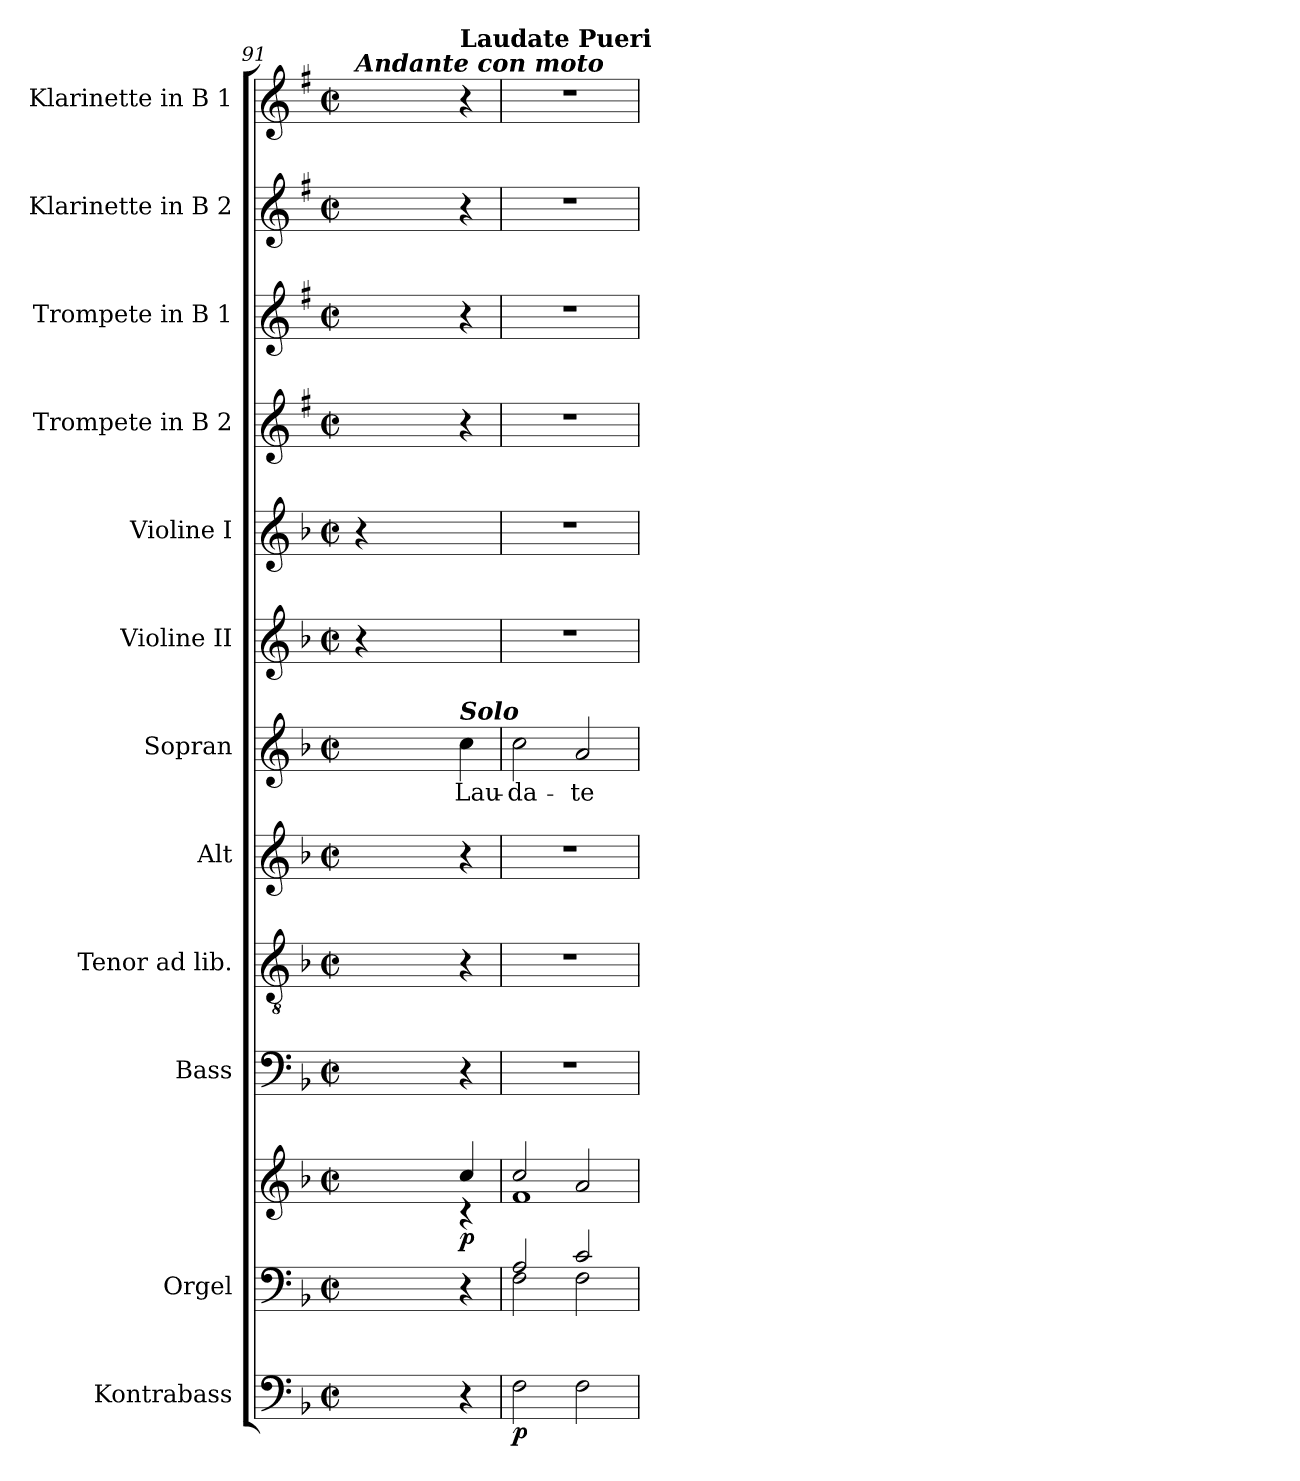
**kern	**dynam	**kern	**kern	**dynam	**kern	**kern	**kern	**kern	**text	**kern	**kern	**kern	**kern	**kern	**kern
*part12	*part12	*part11	*part11	*part11	*part10	*part9	*part8	*part7	*part7	*part6	*part5	*part4	*part3	*part2	*part1
*staff13	*staff13	*staff12	*staff11	*staff11/12	*staff10	*staff9	*staff8	*staff7	*staff7	*staff6	*staff5	*staff4	*staff3	*staff2	*staff1
*I"Kontrabass	*	*I"Orgel	*	*	*I"Bass	*I"Tenor ad lib.	*I"Alt	*I"Sopran	*	*I"Violine II	*I"Violine I	*I"Trompete in B 2	*I"Trompete in B 1	*I"Klarinette in B 2	*I"Klarinette in B 1
*I'Kb.	*	*I'Org.	*	*	*I'B	*I'T	*I'A	*I'S	*	*I'Vl. II	*I'Vl. I	*	*	*	*
!!LO:PB:g=z
*clefF4	*	*clefF4	*clefG2	*	*clefF4	*clefGv2	*clefG2	*clefG2	*	*clefG2	*clefG2	*clefG2	*clefG2	*clefG2	*clefG2
*ITrd7c12	*	*	*	*	*	*	*	*	*	*	*	*ITrd1c2	*ITrd1c2	*ITrd1c2	*ITrd1c2
*k[b-]	*	*k[b-]	*k[b-]	*	*k[b-]	*k[b-]	*k[b-]	*k[b-]	*	*k[b-]	*k[b-]	*k[b-]	*k[b-]	*k[b-]	*k[b-]
*F:	*	*F:	*F:	*	*F:	*F:	*F:	*F:	*	*F:	*F:	*F:	*F:	*F:	*F:
*M2/2	*	*M2/2	*M2/2	*	*M2/2	*M2/2	*M2/2	*M2/2	*	*M2/2	*M2/2	*M2/2	*M2/2	*M2/2	*M2/2
*met(c|)	*	*met(c|)	*met(c|)	*	*met(c|)	*met(c|)	*met(c|)	*met(c|)	*	*met(c|)	*met(c|)	*met(c|)	*met(c|)	*met(c|)	*met(c|)
=91	=91	=91	=91	=91	=91	=91	=91	=91	=91	=91	=91	=91	=91	=91	=91
*	*	*	*^	*	*	*	*	*	*	*	*	*	*	*	*
!	!	!	!	!	!	!	!	!	!	!	!	!	!	!	!	!LO:TX:a:Bi:t=Andante con moto
2.ryy	.	2.ryy	2.ryy	2.ryy	.	2.ryy	2.ryy	2.ryy	2.ryy	.	4r	4r	2.ryy	2.ryy	2.ryy	2.ryy
.	.	.	.	.	.	.	.	.	.	.	2.ryy	2.ryy	.	.	.	.
!	!	!	!	!	!	!	!	!	!	!	!	!	!	!	!	!LO:TX:a:B:t=Laudate Pueri
!	!	!	!	!	!	!	!	!	!LO:TX:a:Bi:t=Solo	!	!	!	!	!	!	!
!	!	!	!	!	!LO:DY:b	!	!	!	!	!LO:LY:b	!	!	!	!	!	!
4r	.	4r	4cc/	4rc	p	4r	4r	4r	4cc\	Lau-	.	.	4r	4r	4r	4r
=92	=92	=92	=92	=92	=92	=92	=92	=92	=92	=92	=92	=92	=92	=92	=92	=92
*	*	*^	*	*	*	*	*	*	*	*	*	*	*	*	*	*
!	!LO:DY:b	!	!	!	!	!	!	!	!	!	!LO:LY:b	!	!	!	!	!	!
2FF\	p	2A/	2F\	2cc/	1f	.	1r	1r	1r	2cc\	-da-	1r	1r	1r	1r	1r	1r
!	!	!	!	!	!	!	!	!	!	!	!LO:LY:b	!	!	!	!	!	!
2FF\	.	2c/	2F\	2a/	.	.	.	.	.	2a/	-te	.	.	.	.	.	.
*	*	*v	*v	*	*	*	*	*	*	*	*	*	*	*	*	*	*
*	*	*	*v	*v	*	*	*	*	*	*	*	*	*	*	*	*
=	=	=	=	=	=	=	=	=	=	=	=	=	=	=	=
*-	*-	*-	*-	*-	*-	*-	*-	*-	*-	*-	*-	*-	*-	*-	*-
